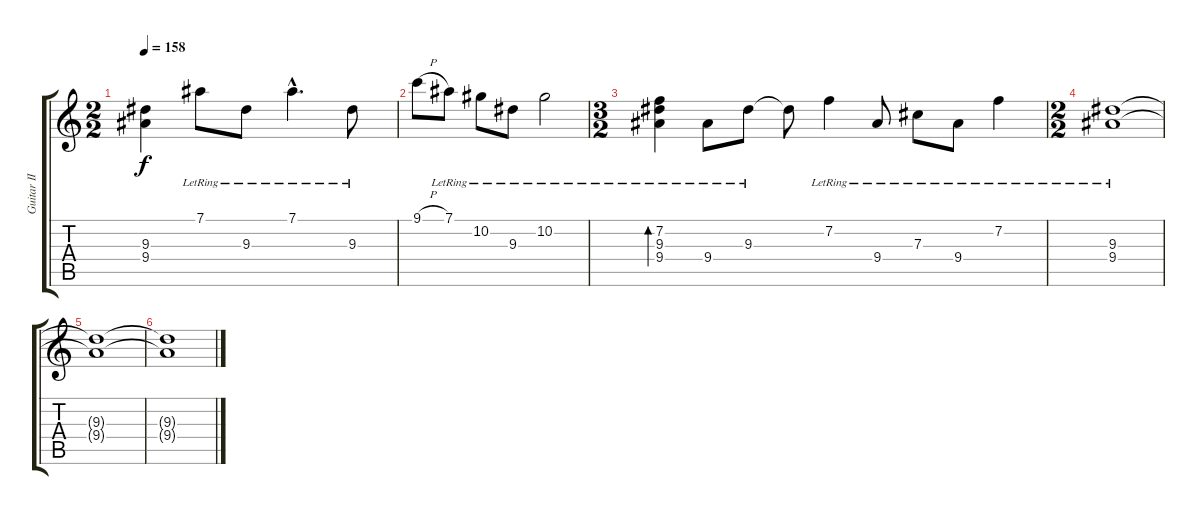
\track ("Guitar II (elec. 6 stg./clean)" "Guitar II ") {instrument acousticguitarnylon}
\staff {score tabs}
\tuning (Eb4 Bb3 Gb3 Db3 Ab2 Eb2) {hide}
\ts (2 2)
\tempo 158
\clef g2
\ks c
(9.3 9.4).4{dy f} 7.1{lr}.8 9.3{lr}.8 7.1{hac lr}.4{d} 9.3{lr}.8 |
9.1{h}.8 7.1{lr}.8 10.2{lr}.8 9.3{lr}.8 10.2{lr}.2 |
\ts (3 2)
(7.2{lr} 9.3{lr} 9.4{lr}).4{bd 240} 9.4{lr}.8 9.3{lr}.8 9.3{t}.8 7.2{lr}.4 9.4{lr}.8 7.3{lr}.8 9.4{lr}.8 7.2{lr}.4 |
\ts (2 2)
(9.3{lr} 9.4{lr}).1 |
(9.3{t} 9.4{t}).1 |
(9.3{t} 9.4{t}).1
